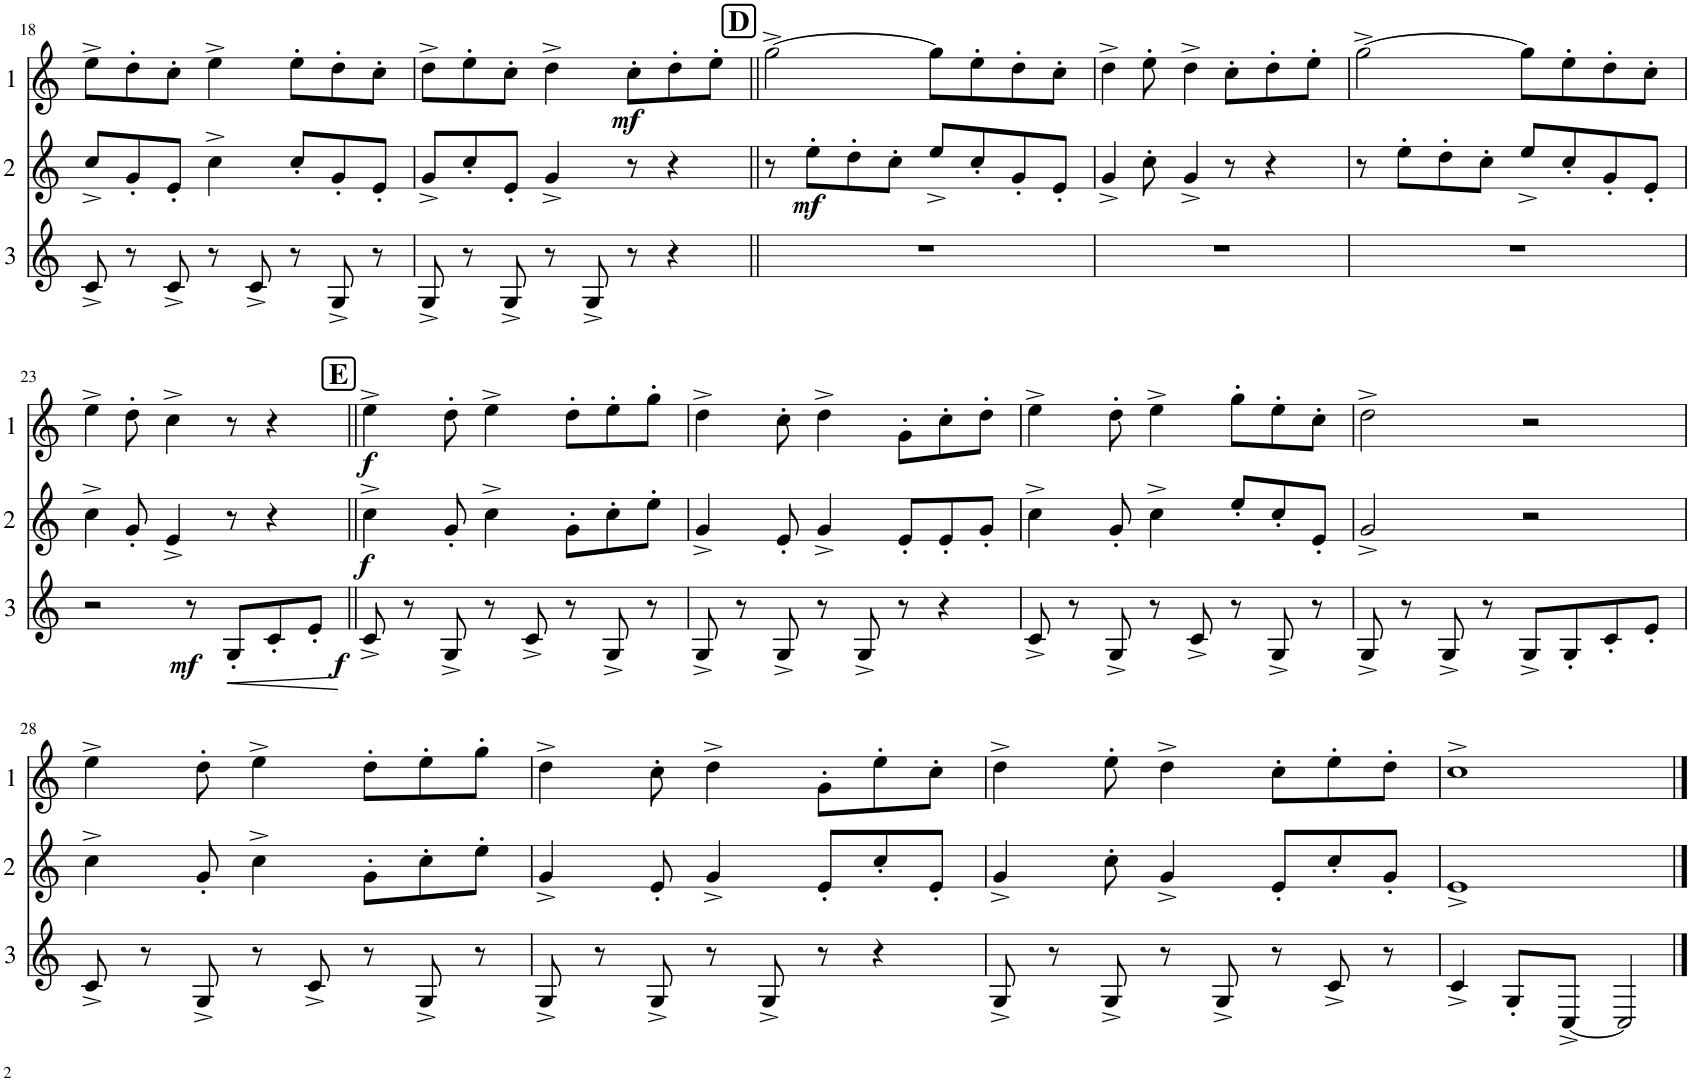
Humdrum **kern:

**kern	**dynam	**kern	**dynam	**kern	**dynam
*part3	*part3	*part2	*part2	*part1	*part1
*staff3	*staff3	*staff2	*staff2	*staff1	*staff1
*I"Cor 3	*	*I"Cor 2	*	*I"Cor 1	*
!!LO:PB:g=z
*clefG2	*	*clefG2	*	*clefG2	*
*Trd4c7	*	*Trd4c7	*	*Trd4c7	*
*k[]	*	*k[]	*	*k[]	*
*M4/4	*	*M4/4	*	*M4/4	*
=18	=18	=18	=18	=18	=18
8c^/	.	8cc^/L	.	8ee^\L	.
8r	.	8g'/	.	8dd'\	.
8c^/	.	8e'/J	.	8cc'\J	.
8r	.	4cc^\	.	4ee^\	.
8c^/	.	.	.	.	.
8r	.	8cc'/L	.	8ee'\L	.
8G^/	.	8g'/	.	8dd'\	.
8r	.	8e'/J	.	8cc'\J	.
=19	=19	=19	=19	=19	=19
8G^/	.	8g^/L	.	8dd^\L	.
8r	.	8cc'/	.	8ee'\	.
8G^/	.	8e'/J	.	8cc'\J	.
8r	.	4g^/	.	4dd^\	.
8G^/	.	.	.	.	.
!	!	!	!	!	!LO:DY:b
8r	.	8r	.	8cc'\L	mf
4r	.	4r	.	8dd'\	.
.	.	.	.	8ee'\J	.
!!LO:REH:place=s1:a:B:cj:fs=14:t=D
=20||	=20||	=20||	=20||	=20||	=20||
1r	.	8r	.	[2gg^\	.
!	!	!	!LO:DY:b	!	!
.	.	8ee'\L	mf	.	.
.	.	8dd'\	.	.	.
.	.	8cc'\J	.	.	.
.	.	8ee^/L	.	8gg\L]	.
.	.	8cc'/	.	8ee'\	.
.	.	8g'/	.	8dd'\	.
.	.	8e'/J	.	8cc'\J	.
=21	=21	=21	=21	=21	=21
1r	.	4g^/	.	4dd^\	.
.	.	8cc'\	.	8ee'\	.
.	.	4g^/	.	4dd^\	.
.	.	8r	.	8cc'\L	.
.	.	4r	.	8dd'\	.
.	.	.	.	8ee'\J	.
=22	=22	=22	=22	=22	=22
1r	.	8r	.	[2gg^\	.
.	.	8ee'\L	.	.	.
.	.	8dd'\	.	.	.
.	.	8cc'\J	.	.	.
.	.	8ee^/L	.	8gg\L]	.
.	.	8cc'/	.	8ee'\	.
.	.	8g'/	.	8dd'\	.
.	.	8e'/J	.	8cc'\J	.
!!LO:LB:g=z
=23	=23	=23	=23	=23	=23
2r	.	4cc^\	.	4ee^\	.
.	.	8g'/	.	8dd'\	.
.	.	4e^/	.	4cc^\	.
!	!LO:DY:b	!	!	!	!
8r	mf	.	.	.	.
!	!LO:HP:b	!	!	!	!
8G'/L	<	8r	.	8r	.
8c'/	.	4r	.	4r	.
!	!LO:DY:b	!	!	!	!
8e'/J	f	.	.	.	.
.	[	.	.	.	.
!!LO:REH:place=s1:a:B:cj:fs=14:t=E
=24||	=24||	=24||	=24||	=24||	=24||
!	!	!	!LO:DY:b	!	!LO:DY:b
8c^/	.	4cc^\	f	4ee^\	f
8r	.	.	.	.	.
8G^/	.	8g'/	.	8dd'\	.
8r	.	4cc^\	.	4ee^\	.
8c^/	.	.	.	.	.
8r	.	8g'\L	.	8dd'\L	.
8G^/	.	8cc'\	.	8ee'\	.
8r	.	8ee'\J	.	8gg'\J	.
=25	=25	=25	=25	=25	=25
8G^/	.	4g^/	.	4dd^\	.
8r	.	.	.	.	.
8G^/	.	8e'/	.	8cc'\	.
8r	.	4g^/	.	4dd^\	.
8G^/	.	.	.	.	.
8r	.	8e'/L	.	8g'\L	.
4r	.	8e'/	.	8cc'\	.
.	.	8g'/J	.	8dd'\J	.
=26	=26	=26	=26	=26	=26
8c^/	.	4cc^\	.	4ee^\	.
8r	.	.	.	.	.
8G^/	.	8g'/	.	8dd'\	.
8r	.	4cc^\	.	4ee^\	.
8c^/	.	.	.	.	.
8r	.	8ee'/L	.	8gg'\L	.
8G^/	.	8cc'/	.	8ee'\	.
8r	.	8e'/J	.	8cc'\J	.
=27	=27	=27	=27	=27	=27
8G^/	.	2g^/	.	2dd^\	.
8r	.	.	.	.	.
8G^/	.	.	.	.	.
8r	.	.	.	.	.
8G^/L	.	2r	.	2r	.
8G'/	.	.	.	.	.
8c'/	.	.	.	.	.
8e'/J	.	.	.	.	.
!!LO:LB:g=z
=28	=28	=28	=28	=28	=28
8c^/	.	4cc^\	.	4ee^\	.
8r	.	.	.	.	.
8G^/	.	8g'/	.	8dd'\	.
8r	.	4cc^\	.	4ee^\	.
8c^/	.	.	.	.	.
8r	.	8g'\L	.	8dd'\L	.
8G^/	.	8cc'\	.	8ee'\	.
8r	.	8ee'\J	.	8gg'\J	.
=29	=29	=29	=29	=29	=29
8G^/	.	4g^/	.	4dd^\	.
8r	.	.	.	.	.
8G^/	.	8e'/	.	8cc'\	.
8r	.	4g^/	.	4dd^\	.
8G^/	.	.	.	.	.
8r	.	8e'/L	.	8g'\L	.
4r	.	8cc'/	.	8ee'\	.
.	.	8e'/J	.	8cc'\J	.
=30	=30	=30	=30	=30	=30
8G^/	.	4g^/	.	4dd^\	.
8r	.	.	.	.	.
8G^/	.	8cc'\	.	8ee'\	.
8r	.	4g^/	.	4dd^\	.
8G^/	.	.	.	.	.
8r	.	8e'/L	.	8cc'\L	.
8c^/	.	8cc'/	.	8ee'\	.
8r	.	8g'/J	.	8dd'\J	.
=31	=31	=31	=31	=31	=31
4c^/	.	1e^	.	1cc^	.
8G'/L	.	.	.	.	.
[8C^/J	.	.	.	.	.
2C/]	.	.	.	.	.
==	==	==	==	==	==
*-	*-	*-	*-	*-	*-
